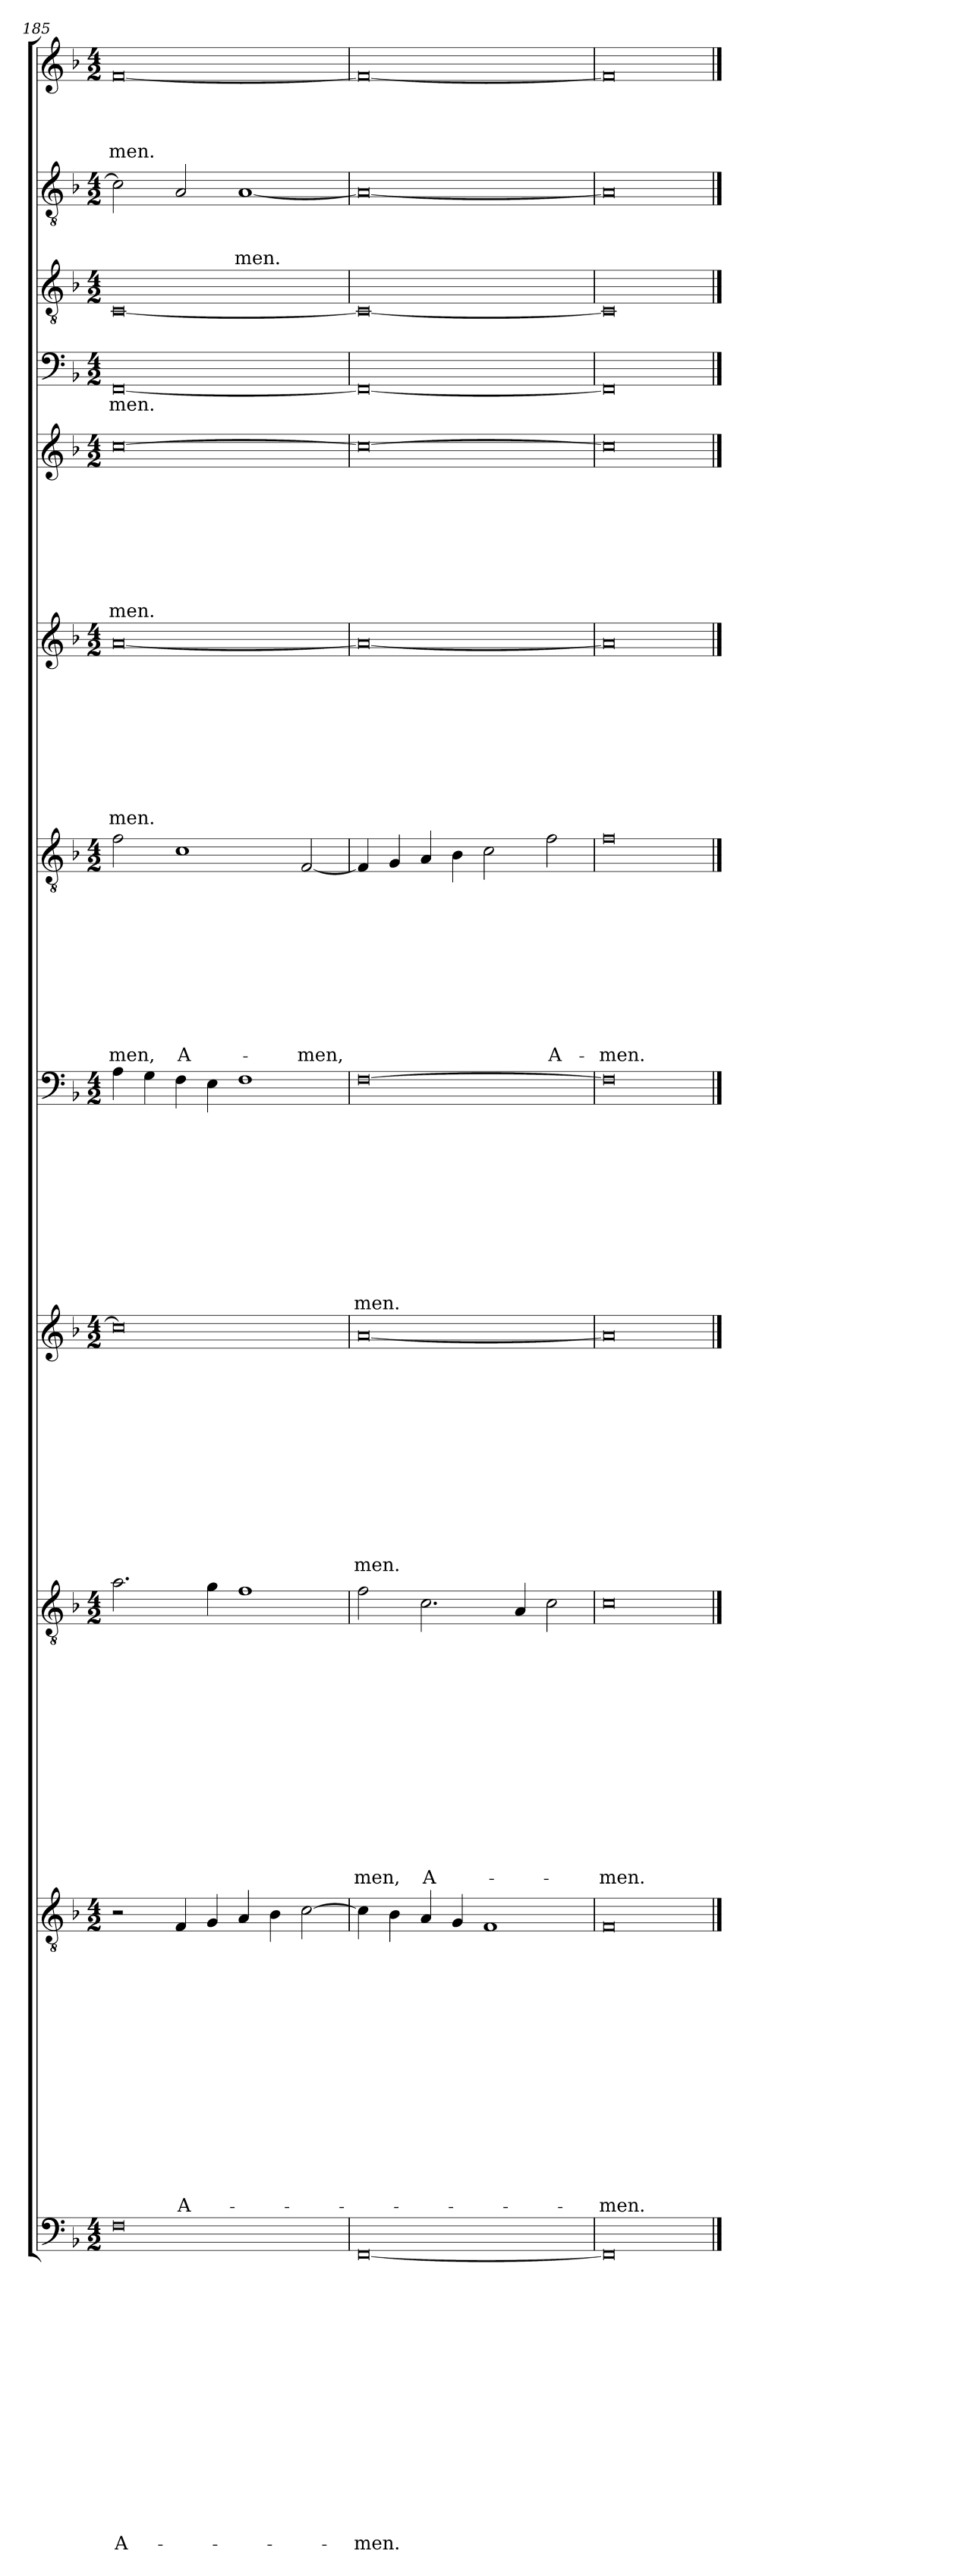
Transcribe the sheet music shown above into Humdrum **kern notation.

**kern	**text	**text	**text	**text	**text	**text	**text	**text	**text	**text	**text	**text	**text	**text	**text	**text	**kern	**text	**text	**text	**text	**text	**text	**text	**text	**text	**text	**text	**text	**text	**text	**text	**kern	**text	**text	**text	**text	**text	**text	**text	**text	**text	**text	**text	**text	**text	**text	**kern	**text	**text	**text	**text	**text	**text	**text	**text	**text	**text	**text	**text	**kern	**text	**text	**text	**text	**text	**text	**text	**text	**text	**text	**text	**kern	**text	**text	**text	**text	**text	**text	**text	**text	**text	**text	**kern	**text	**text	**text	**text	**text	**text	**text	**text	**text	**kern	**text	**text	**text	**text	**text	**text	**text	**text	**kern	**text	**kern	**kern	**text	**text	**text	**kern	**text	**text	**text	**text
*part12	*part12	*part12	*part12	*part12	*part12	*part12	*part12	*part12	*part12	*part12	*part12	*part12	*part12	*part12	*part12	*part12	*part11	*part11	*part11	*part11	*part11	*part11	*part11	*part11	*part11	*part11	*part11	*part11	*part11	*part11	*part11	*part11	*part10	*part10	*part10	*part10	*part10	*part10	*part10	*part10	*part10	*part10	*part10	*part10	*part10	*part10	*part10	*part9	*part9	*part9	*part9	*part9	*part9	*part9	*part9	*part9	*part9	*part9	*part9	*part9	*part8	*part8	*part8	*part8	*part8	*part8	*part8	*part8	*part8	*part8	*part8	*part8	*part7	*part7	*part7	*part7	*part7	*part7	*part7	*part7	*part7	*part7	*part7	*part6	*part6	*part6	*part6	*part6	*part6	*part6	*part6	*part6	*part6	*part5	*part5	*part5	*part5	*part5	*part5	*part5	*part5	*part5	*part4	*part4	*part3	*part2	*part2	*part2	*part2	*part1	*part1	*part1	*part1	*part1
*staff12	*staff12	*staff12	*staff12	*staff12	*staff12	*staff12	*staff12	*staff12	*staff12	*staff12	*staff12	*staff12	*staff12	*staff12	*staff12	*staff12	*staff11	*staff11	*staff11	*staff11	*staff11	*staff11	*staff11	*staff11	*staff11	*staff11	*staff11	*staff11	*staff11	*staff11	*staff11	*staff11	*staff10	*staff10	*staff10	*staff10	*staff10	*staff10	*staff10	*staff10	*staff10	*staff10	*staff10	*staff10	*staff10	*staff10	*staff10	*staff9	*staff9	*staff9	*staff9	*staff9	*staff9	*staff9	*staff9	*staff9	*staff9	*staff9	*staff9	*staff9	*staff8	*staff8	*staff8	*staff8	*staff8	*staff8	*staff8	*staff8	*staff8	*staff8	*staff8	*staff8	*staff7	*staff7	*staff7	*staff7	*staff7	*staff7	*staff7	*staff7	*staff7	*staff7	*staff7	*staff6	*staff6	*staff6	*staff6	*staff6	*staff6	*staff6	*staff6	*staff6	*staff6	*staff5	*staff5	*staff5	*staff5	*staff5	*staff5	*staff5	*staff5	*staff5	*staff4	*staff4	*staff3	*staff2	*staff2	*staff2	*staff2	*staff1	*staff1	*staff1	*staff1	*staff1
*clefF4	*	*	*	*	*	*	*	*	*	*	*	*	*	*	*	*	*clefGv2	*	*	*	*	*	*	*	*	*	*	*	*	*	*	*	*clefGv2	*	*	*	*	*	*	*	*	*	*	*	*	*	*	*clefG2	*	*	*	*	*	*	*	*	*	*	*	*	*clefF4	*	*	*	*	*	*	*	*	*	*	*	*clefGv2	*	*	*	*	*	*	*	*	*	*	*clefG2	*	*	*	*	*	*	*	*	*	*clefG2	*	*	*	*	*	*	*	*	*clefF4	*	*clefGv2	*clefGv2	*	*	*	*clefG2	*	*	*	*
*k[b-]	*	*	*	*	*	*	*	*	*	*	*	*	*	*	*	*	*k[b-]	*	*	*	*	*	*	*	*	*	*	*	*	*	*	*	*k[b-]	*	*	*	*	*	*	*	*	*	*	*	*	*	*	*k[b-]	*	*	*	*	*	*	*	*	*	*	*	*	*k[b-]	*	*	*	*	*	*	*	*	*	*	*	*k[b-]	*	*	*	*	*	*	*	*	*	*	*k[b-]	*	*	*	*	*	*	*	*	*	*k[b-]	*	*	*	*	*	*	*	*	*k[b-]	*	*k[b-]	*k[b-]	*	*	*	*k[b-]	*	*	*	*
*F:	*	*	*	*	*	*	*	*	*	*	*	*	*	*	*	*	*F:	*	*	*	*	*	*	*	*	*	*	*	*	*	*	*	*F:	*	*	*	*	*	*	*	*	*	*	*	*	*	*	*F:	*	*	*	*	*	*	*	*	*	*	*	*	*F:	*	*	*	*	*	*	*	*	*	*	*	*F:	*	*	*	*	*	*	*	*	*	*	*F:	*	*	*	*	*	*	*	*	*	*F:	*	*	*	*	*	*	*	*	*F:	*	*F:	*F:	*	*	*	*F:	*	*	*	*
*M4/2	*	*	*	*	*	*	*	*	*	*	*	*	*	*	*	*	*M4/2	*	*	*	*	*	*	*	*	*	*	*	*	*	*	*	*M4/2	*	*	*	*	*	*	*	*	*	*	*	*	*	*	*M4/2	*	*	*	*	*	*	*	*	*	*	*	*	*M4/2	*	*	*	*	*	*	*	*	*	*	*	*M4/2	*	*	*	*	*	*	*	*	*	*	*M4/2	*	*	*	*	*	*	*	*	*	*M4/2	*	*	*	*	*	*	*	*	*M4/2	*	*M4/2	*M4/2	*	*	*	*M4/2	*	*	*	*
=185	=185	=185	=185	=185	=185	=185	=185	=185	=185	=185	=185	=185	=185	=185	=185	=185	=185	=185	=185	=185	=185	=185	=185	=185	=185	=185	=185	=185	=185	=185	=185	=185	=185	=185	=185	=185	=185	=185	=185	=185	=185	=185	=185	=185	=185	=185	=185	=185	=185	=185	=185	=185	=185	=185	=185	=185	=185	=185	=185	=185	=185	=185	=185	=185	=185	=185	=185	=185	=185	=185	=185	=185	=185	=185	=185	=185	=185	=185	=185	=185	=185	=185	=185	=185	=185	=185	=185	=185	=185	=185	=185	=185	=185	=185	=185	=185	=185	=185	=185	=185	=185	=185	=185	=185	=185	=185	=185	=185	=185	=185	=185	=185	=185	=185
!	!	!	!	!	!	!	!	!	!	!	!	!	!	!	!	!LO:LY:b	!	!	!	!	!	!	!	!	!	!	!	!	!	!	!	!	!	!	!	!	!	!	!	!	!	!	!	!	!	!	!	!	!	!	!	!	!	!	!	!	!	!	!	!	!	!	!	!	!	!	!	!	!	!	!	!	!	!	!	!	!	!	!	!	!	!	!LO:LY:b	!	!	!	!	!	!	!	!	!	!LO:LY:b	!	!	!	!	!	!	!	!	!LO:LY:b	!	!LO:LY:b	!	!	!	!	!	!	!	!	!	!LO:LY:b
0F	.	.	.	.	.	.	.	.	.	.	.	.	.	.	.	A-	2r	.	.	.	.	.	.	.	.	.	.	.	.	.	.	.	2.a\	.	.	.	.	.	.	.	.	.	.	.	.	.	.	0cc]	.	.	.	.	.	.	.	.	.	.	.	.	4A\	.	.	.	.	.	.	.	.	.	.	.	2f\	.	.	.	.	.	.	.	.	.	-men,	[0a	.	.	.	.	.	.	.	.	-men.	[0cc	.	.	.	.	.	.	.	-men.	[0FF	-men.	[0C	2c\]	.	.	.	[0f	.	.	.	-men.
.	.	.	.	.	.	.	.	.	.	.	.	.	.	.	.	.	.	.	.	.	.	.	.	.	.	.	.	.	.	.	.	.	.	.	.	.	.	.	.	.	.	.	.	.	.	.	.	.	.	.	.	.	.	.	.	.	.	.	.	.	4G\	.	.	.	.	.	.	.	.	.	.	.	.	.	.	.	.	.	.	.	.	.	.	.	.	.	.	.	.	.	.	.	.	.	.	.	.	.	.	.	.	.	.	.	.	.	.	.	.	.	.	.	.	.
!	!	!	!	!	!	!	!	!	!	!	!	!	!	!	!	!	!	!	!	!	!	!	!	!	!	!	!	!	!	!	!	!LO:LY:b	!	!	!	!	!	!	!	!	!	!	!	!	!	!	!	!	!	!	!	!	!	!	!	!	!	!	!	!	!	!	!	!	!	!	!	!	!	!	!	!	!	!	!	!	!	!	!	!	!	!	!LO:LY:b	!	!	!	!	!	!	!	!	!	!	!	!	!	!	!	!	!	!	!	!	!	!	!	!	!	!	!	!	!	!	!
.	.	.	.	.	.	.	.	.	.	.	.	.	.	.	.	.	4F/	.	.	.	.	.	.	.	.	.	.	.	.	.	.	A-	.	.	.	.	.	.	.	.	.	.	.	.	.	.	.	.	.	.	.	.	.	.	.	.	.	.	.	.	4F\	.	.	.	.	.	.	.	.	.	.	.	1c	.	.	.	.	.	.	.	.	.	A-	.	.	.	.	.	.	.	.	.	.	.	.	.	.	.	.	.	.	.	.	.	.	2A/	.	.	.	.	.	.	.	.
.	.	.	.	.	.	.	.	.	.	.	.	.	.	.	.	.	4G/	.	.	.	.	.	.	.	.	.	.	.	.	.	.	.	4g\	.	.	.	.	.	.	.	.	.	.	.	.	.	.	.	.	.	.	.	.	.	.	.	.	.	.	.	4E\	.	.	.	.	.	.	.	.	.	.	.	.	.	.	.	.	.	.	.	.	.	.	.	.	.	.	.	.	.	.	.	.	.	.	.	.	.	.	.	.	.	.	.	.	.	.	.	.	.	.	.	.	.
!	!	!	!	!	!	!	!	!	!	!	!	!	!	!	!	!	!	!	!	!	!	!	!	!	!	!	!	!	!	!	!	!	!	!	!	!	!	!	!	!	!	!	!	!	!	!	!	!	!	!	!	!	!	!	!	!	!	!	!	!	!	!	!	!	!	!	!	!	!	!	!	!	!	!	!	!	!	!	!	!	!	!	!	!	!	!	!	!	!	!	!	!	!	!	!	!	!	!	!	!	!	!	!	!	!	!	!	!	!LO:LY:b	!	!	!	!	!
.	.	.	.	.	.	.	.	.	.	.	.	.	.	.	.	.	4A/	.	.	.	.	.	.	.	.	.	.	.	.	.	.	.	1f	.	.	.	.	.	.	.	.	.	.	.	.	.	.	.	.	.	.	.	.	.	.	.	.	.	.	.	1F	.	.	.	.	.	.	.	.	.	.	.	.	.	.	.	.	.	.	.	.	.	.	.	.	.	.	.	.	.	.	.	.	.	.	.	.	.	.	.	.	.	.	.	.	[1A	.	.	-men.	.	.	.	.	.
.	.	.	.	.	.	.	.	.	.	.	.	.	.	.	.	.	4B-\	.	.	.	.	.	.	.	.	.	.	.	.	.	.	.	.	.	.	.	.	.	.	.	.	.	.	.	.	.	.	.	.	.	.	.	.	.	.	.	.	.	.	.	.	.	.	.	.	.	.	.	.	.	.	.	.	.	.	.	.	.	.	.	.	.	.	.	.	.	.	.	.	.	.	.	.	.	.	.	.	.	.	.	.	.	.	.	.	.	.	.	.	.	.	.	.	.
!	!	!	!	!	!	!	!	!	!	!	!	!	!	!	!	!	!	!	!	!	!	!	!	!	!	!	!	!	!	!	!	!	!	!	!	!	!	!	!	!	!	!	!	!	!	!	!	!	!	!	!	!	!	!	!	!	!	!	!	!	!	!	!	!	!	!	!	!	!	!	!	!	!	!	!	!	!	!	!	!	!	!	!LO:LY:b	!	!	!	!	!	!	!	!	!	!	!	!	!	!	!	!	!	!	!	!	!	!	!	!	!	!	!	!	!	!	!
.	.	.	.	.	.	.	.	.	.	.	.	.	.	.	.	.	[2c\	.	.	.	.	.	.	.	.	.	.	.	.	.	.	.	.	.	.	.	.	.	.	.	.	.	.	.	.	.	.	.	.	.	.	.	.	.	.	.	.	.	.	.	.	.	.	.	.	.	.	.	.	.	.	.	[2F/	.	.	.	.	.	.	.	.	.	-men,	.	.	.	.	.	.	.	.	.	.	.	.	.	.	.	.	.	.	.	.	.	.	.	.	.	.	.	.	.	.	.
=186	=186	=186	=186	=186	=186	=186	=186	=186	=186	=186	=186	=186	=186	=186	=186	=186	=186	=186	=186	=186	=186	=186	=186	=186	=186	=186	=186	=186	=186	=186	=186	=186	=186	=186	=186	=186	=186	=186	=186	=186	=186	=186	=186	=186	=186	=186	=186	=186	=186	=186	=186	=186	=186	=186	=186	=186	=186	=186	=186	=186	=186	=186	=186	=186	=186	=186	=186	=186	=186	=186	=186	=186	=186	=186	=186	=186	=186	=186	=186	=186	=186	=186	=186	=186	=186	=186	=186	=186	=186	=186	=186	=186	=186	=186	=186	=186	=186	=186	=186	=186	=186	=186	=186	=186	=186	=186	=186	=186	=186	=186	=186	=186	=186	=186
!	!	!	!	!	!	!	!	!	!	!	!	!	!	!	!	!LO:LY:b	!	!	!	!	!	!	!	!	!	!	!	!	!	!	!	!	!	!	!	!	!	!	!	!	!	!	!	!	!	!	!LO:LY:b	!	!	!	!	!	!	!	!	!	!	!	!	!LO:LY:b	!	!	!	!	!	!	!	!	!	!	!	!LO:LY:b	!	!	!	!	!	!	!	!	!	!	!	!	!	!	!	!	!	!	!	!	!	!	!	!	!	!	!	!	!	!	!	!	!	!	!	!	!	!	!	!	!	!
[0FF	.	.	.	.	.	.	.	.	.	.	.	.	.	.	.	-men.	4c\]	.	.	.	.	.	.	.	.	.	.	.	.	.	.	.	2f\	.	.	.	.	.	.	.	.	.	.	.	.	.	-men,	[0a	.	.	.	.	.	.	.	.	.	.	.	-men.	[0F	.	.	.	.	.	.	.	.	.	.	-men.	4F/]	.	.	.	.	.	.	.	.	.	.	0a_	.	.	.	.	.	.	.	.	.	0cc_	.	.	.	.	.	.	.	.	0FF_	.	0C_	0A_	.	.	.	0f_	.	.	.	.
.	.	.	.	.	.	.	.	.	.	.	.	.	.	.	.	.	4B-\	.	.	.	.	.	.	.	.	.	.	.	.	.	.	.	.	.	.	.	.	.	.	.	.	.	.	.	.	.	.	.	.	.	.	.	.	.	.	.	.	.	.	.	.	.	.	.	.	.	.	.	.	.	.	.	4G/	.	.	.	.	.	.	.	.	.	.	.	.	.	.	.	.	.	.	.	.	.	.	.	.	.	.	.	.	.	.	.	.	.	.	.	.	.	.	.	.	.
!	!	!	!	!	!	!	!	!	!	!	!	!	!	!	!	!	!	!	!	!	!	!	!	!	!	!	!	!	!	!	!	!	!	!	!	!	!	!	!	!	!	!	!	!	!	!	!LO:LY:b	!	!	!	!	!	!	!	!	!	!	!	!	!	!	!	!	!	!	!	!	!	!	!	!	!	!	!	!	!	!	!	!	!	!	!	!	!	!	!	!	!	!	!	!	!	!	!	!	!	!	!	!	!	!	!	!	!	!	!	!	!	!	!	!	!	!	!
.	.	.	.	.	.	.	.	.	.	.	.	.	.	.	.	.	4A/	.	.	.	.	.	.	.	.	.	.	.	.	.	.	.	2.c\	.	.	.	.	.	.	.	.	.	.	.	.	.	A-	.	.	.	.	.	.	.	.	.	.	.	.	.	.	.	.	.	.	.	.	.	.	.	.	.	4A/	.	.	.	.	.	.	.	.	.	.	.	.	.	.	.	.	.	.	.	.	.	.	.	.	.	.	.	.	.	.	.	.	.	.	.	.	.	.	.	.	.
.	.	.	.	.	.	.	.	.	.	.	.	.	.	.	.	.	4G/	.	.	.	.	.	.	.	.	.	.	.	.	.	.	.	.	.	.	.	.	.	.	.	.	.	.	.	.	.	.	.	.	.	.	.	.	.	.	.	.	.	.	.	.	.	.	.	.	.	.	.	.	.	.	.	4B-\	.	.	.	.	.	.	.	.	.	.	.	.	.	.	.	.	.	.	.	.	.	.	.	.	.	.	.	.	.	.	.	.	.	.	.	.	.	.	.	.	.
.	.	.	.	.	.	.	.	.	.	.	.	.	.	.	.	.	1F	.	.	.	.	.	.	.	.	.	.	.	.	.	.	.	.	.	.	.	.	.	.	.	.	.	.	.	.	.	.	.	.	.	.	.	.	.	.	.	.	.	.	.	.	.	.	.	.	.	.	.	.	.	.	.	2c\	.	.	.	.	.	.	.	.	.	.	.	.	.	.	.	.	.	.	.	.	.	.	.	.	.	.	.	.	.	.	.	.	.	.	.	.	.	.	.	.	.
.	.	.	.	.	.	.	.	.	.	.	.	.	.	.	.	.	.	.	.	.	.	.	.	.	.	.	.	.	.	.	.	.	4A/	.	.	.	.	.	.	.	.	.	.	.	.	.	.	.	.	.	.	.	.	.	.	.	.	.	.	.	.	.	.	.	.	.	.	.	.	.	.	.	.	.	.	.	.	.	.	.	.	.	.	.	.	.	.	.	.	.	.	.	.	.	.	.	.	.	.	.	.	.	.	.	.	.	.	.	.	.	.	.	.	.
!	!	!	!	!	!	!	!	!	!	!	!	!	!	!	!	!	!	!	!	!	!	!	!	!	!	!	!	!	!	!	!	!	!	!	!	!	!	!	!	!	!	!	!	!	!	!	!	!	!	!	!	!	!	!	!	!	!	!	!	!	!	!	!	!	!	!	!	!	!	!	!	!	!	!	!	!	!	!	!	!	!	!	!LO:LY:b	!	!	!	!	!	!	!	!	!	!	!	!	!	!	!	!	!	!	!	!	!	!	!	!	!	!	!	!	!	!	!
.	.	.	.	.	.	.	.	.	.	.	.	.	.	.	.	.	.	.	.	.	.	.	.	.	.	.	.	.	.	.	.	.	2c\	.	.	.	.	.	.	.	.	.	.	.	.	.	.	.	.	.	.	.	.	.	.	.	.	.	.	.	.	.	.	.	.	.	.	.	.	.	.	.	2f\	.	.	.	.	.	.	.	.	.	A-	.	.	.	.	.	.	.	.	.	.	.	.	.	.	.	.	.	.	.	.	.	.	.	.	.	.	.	.	.	.	.
=187	=187	=187	=187	=187	=187	=187	=187	=187	=187	=187	=187	=187	=187	=187	=187	=187	=187	=187	=187	=187	=187	=187	=187	=187	=187	=187	=187	=187	=187	=187	=187	=187	=187	=187	=187	=187	=187	=187	=187	=187	=187	=187	=187	=187	=187	=187	=187	=187	=187	=187	=187	=187	=187	=187	=187	=187	=187	=187	=187	=187	=187	=187	=187	=187	=187	=187	=187	=187	=187	=187	=187	=187	=187	=187	=187	=187	=187	=187	=187	=187	=187	=187	=187	=187	=187	=187	=187	=187	=187	=187	=187	=187	=187	=187	=187	=187	=187	=187	=187	=187	=187	=187	=187	=187	=187	=187	=187	=187	=187	=187	=187	=187	=187	=187
!	!	!	!	!	!	!	!	!	!	!	!	!	!	!	!	!	!	!	!	!	!	!	!	!	!	!	!	!	!	!	!	!LO:LY:b	!	!	!	!	!	!	!	!	!	!	!	!	!	!	!LO:LY:b	!	!	!	!	!	!	!	!	!	!	!	!	!	!	!	!	!	!	!	!	!	!	!	!	!	!	!	!	!	!	!	!	!	!	!	!LO:LY:b	!	!	!	!	!	!	!	!	!	!	!	!	!	!	!	!	!	!	!	!	!	!	!	!	!	!	!	!	!	!	!
0FF]	.	.	.	.	.	.	.	.	.	.	.	.	.	.	.	.	0F	.	.	.	.	.	.	.	.	.	.	.	.	.	.	-men.	0c	.	.	.	.	.	.	.	.	.	.	.	.	.	-men.	0a]	.	.	.	.	.	.	.	.	.	.	.	.	0F]	.	.	.	.	.	.	.	.	.	.	.	0f	.	.	.	.	.	.	.	.	.	-men.	0a]	.	.	.	.	.	.	.	.	.	0cc]	.	.	.	.	.	.	.	.	0FF]	.	0C]	0A]	.	.	.	0f]	.	.	.	.
==	==	==	==	==	==	==	==	==	==	==	==	==	==	==	==	==	==	==	==	==	==	==	==	==	==	==	==	==	==	==	==	==	==	==	==	==	==	==	==	==	==	==	==	==	==	==	==	==	==	==	==	==	==	==	==	==	==	==	==	==	==	==	==	==	==	==	==	==	==	==	==	==	==	==	==	==	==	==	==	==	==	==	==	==	==	==	==	==	==	==	==	==	==	==	==	==	==	==	==	==	==	==	==	==	==	==	==	==	==	==	==	==	==	==
*-	*-	*-	*-	*-	*-	*-	*-	*-	*-	*-	*-	*-	*-	*-	*-	*-	*-	*-	*-	*-	*-	*-	*-	*-	*-	*-	*-	*-	*-	*-	*-	*-	*-	*-	*-	*-	*-	*-	*-	*-	*-	*-	*-	*-	*-	*-	*-	*-	*-	*-	*-	*-	*-	*-	*-	*-	*-	*-	*-	*-	*-	*-	*-	*-	*-	*-	*-	*-	*-	*-	*-	*-	*-	*-	*-	*-	*-	*-	*-	*-	*-	*-	*-	*-	*-	*-	*-	*-	*-	*-	*-	*-	*-	*-	*-	*-	*-	*-	*-	*-	*-	*-	*-	*-	*-	*-	*-	*-	*-	*-	*-	*-	*-	*-
